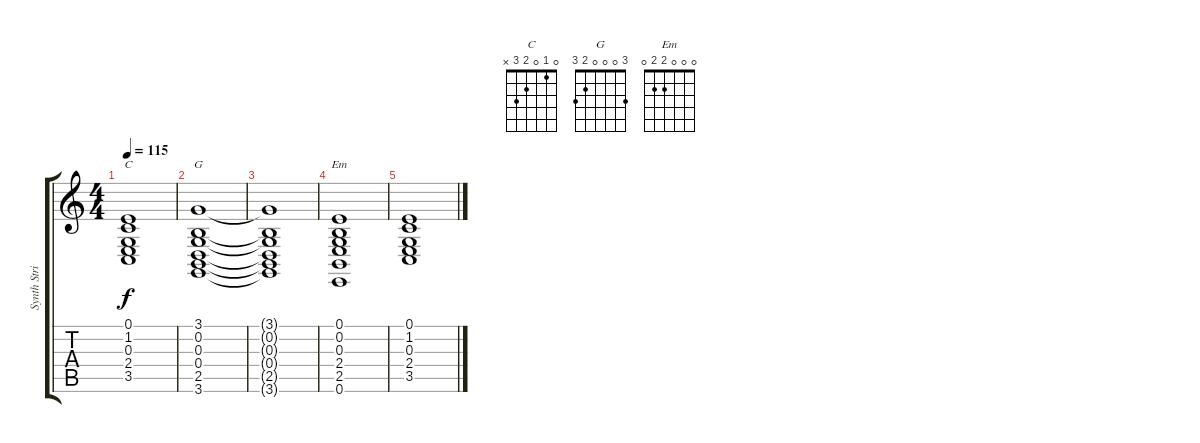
\track ("Synth Strings" "Synth Stri") {instrument synthstrings1}
\staff {score tabs}
\tuning (E4 B3 G3 D3 A2 E2) {hide}
\chord ("C" 0 1 0 2 3 x)
\chord ("G" 3 0 0 0 2 3)
\chord ("Em" 0 0 0 2 2 0)
\ts (4 4)
\tempo 115
\clef g2
\ks c
(0.1 1.2 0.3 2.4 3.5).1{ch "C" dy f volume 0} |
(3.1 0.2 0.3 0.4 2.5 3.6).1{ch "G"} |
(3.1{t} 0.2{t} 0.3{t} 0.4{t} 2.5{t} 3.6{t}).1 |
(0.1 0.2 0.3 2.4 2.5 0.6).1{ch "Em"} |
(0.1 1.2 0.3 2.4 3.5).1
